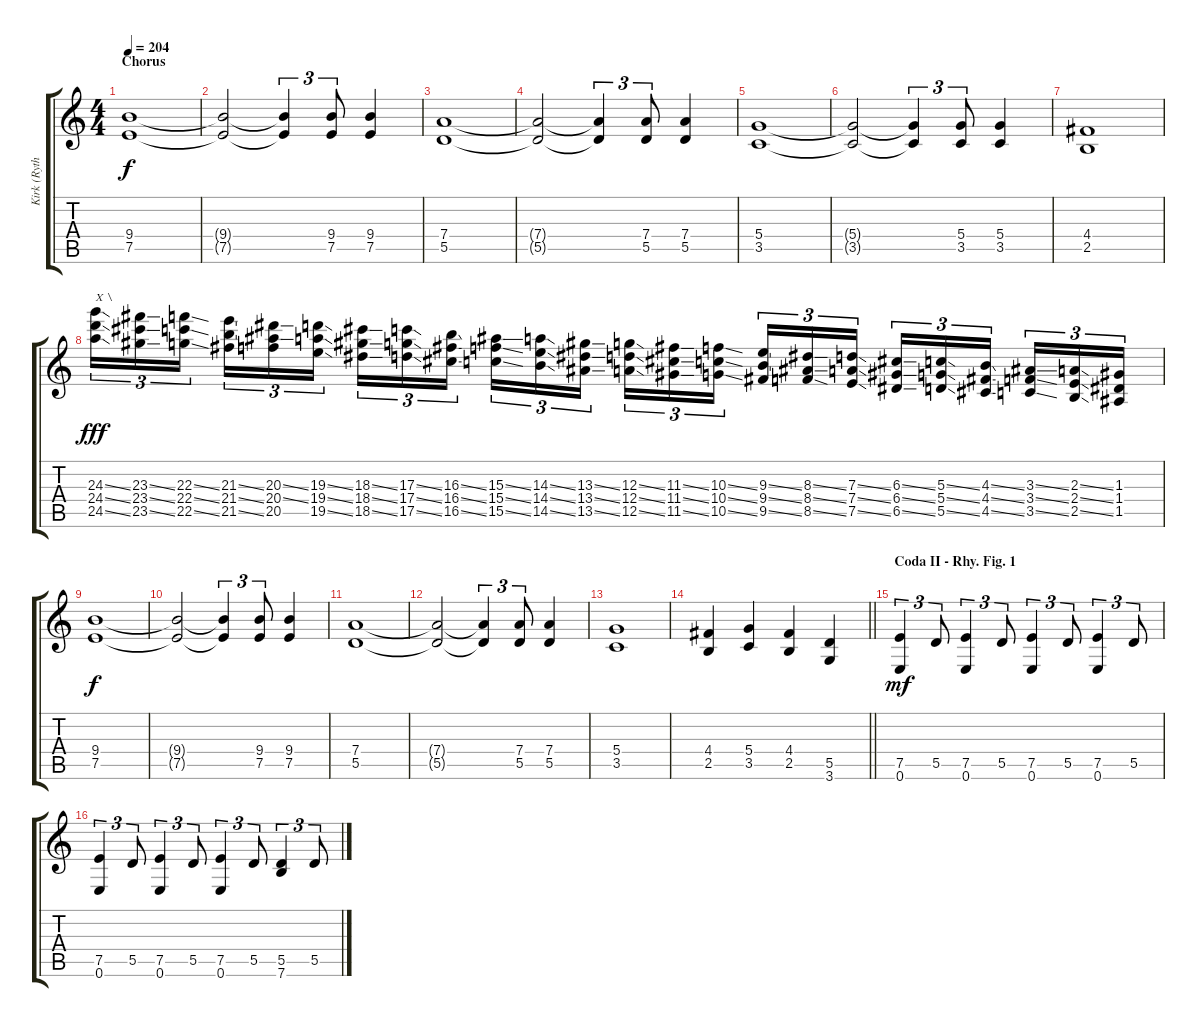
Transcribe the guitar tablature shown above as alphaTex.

\track ("Kirk (Rythm guitar)" "Kirk (Ryth") {instrument overdrivenguitar}
\staff {score tabs}
\tuning (E4 B3 G3 D3 A2 E2) {hide}
\ts (4 4)
\section ("" "Chorus")
\tempo 204
\clef g2
\ks c
(9.4 7.5).1{dy f} |
(9.4{t} 7.5{t}).2 (9.4{t} 7.5{t}).4{tu (3 2)} (9.4 7.5).8{tu (3 2)} (9.4 7.5).4 |
(7.4 5.5).1 |
(7.4{t} 5.5{t}).2 (7.4{t} 5.5{t}).4{tu (3 2)} (7.4 5.5).8{tu (3 2)} (7.4 5.5).4 |
(5.4 3.5).1 |
(5.4{t} 3.5{t}).2 (5.4{t} 3.5{t}).4{tu (3 2)} (5.4 3.5).8{tu (3 2)} (5.4 3.5).4 |
(4.4 2.5).1 |
(24.3{ss} 24.4{ss} 24.5{ss}).16{tu (3 2) txt "X \\" dy fff instrument guitarfretnoise} (23.3{ss} 23.4{ss} 23.5{ss}).16{tu (3 2)} (22.3{ss} 22.4{ss} 22.5{ss}).16{tu (3 2) beam splitsecondary} (21.3{ss} 21.4{ss} 21.5{ss}).16{tu (3 2)} (20.3{ss} 20.4{ss} 20.5).16{tu (3 2)} (19.3{ss} 19.4{ss} 19.5{ss}).16{tu (3 2)} (18.3{ss} 18.4{ss} 18.5{ss}).16{tu (3 2)} (17.3{ss} 17.4{ss} 17.5{ss}).16{tu (3 2)} (16.3{ss} 16.4{ss} 16.5{ss}).16{tu (3 2) beam splitsecondary} (15.3{ss} 15.4{ss} 15.5{ss}).16{tu (3 2)} (14.3{ss} 14.4{ss} 14.5{ss}).16{tu (3 2)} (13.3{ss} 13.4{ss} 13.5{ss}).16{tu (3 2)} (12.3{ss} 12.4{ss} 12.5{ss}).16{tu (3 2)} (11.3{ss} 11.4{ss} 11.5{ss}).16{tu (3 2)} (10.3{ss} 10.4{ss} 10.5{ss}).16{tu (3 2) beam splitsecondary} (9.3{ss} 9.4{ss} 9.5{ss}).16{tu (3 2)} (8.3{ss} 8.4{ss} 8.5{ss}).16{tu (3 2)} (7.3{ss} 7.4{ss} 7.5{ss}).16{tu (3 2)} (6.3{ss} 6.4{ss} 6.5{ss}).16{tu (3 2)} (5.3{ss} 5.4{ss} 5.5{ss}).16{tu (3 2)} (4.3{ss} 4.4{ss} 4.5{ss}).16{tu (3 2) beam splitsecondary} (3.3{ss} 3.4{ss} 3.5{ss}).16{tu (3 2)} (2.3{ss} 2.4{ss} 2.5{ss}).16{tu (3 2)} (1.3 1.4 1.5).16{tu (3 2)} |
(9.4 7.5).1{dy f instrument overdrivenguitar} |
(9.4{t} 7.5{t}).2 (9.4{t} 7.5{t}).4{tu (3 2)} (9.4 7.5).8{tu (3 2)} (9.4 7.5).4 |
(7.4 5.5).1 |
(7.4{t} 5.5{t}).2 (7.4{t} 5.5{t}).4{tu (3 2)} (7.4 5.5).8{tu (3 2)} (7.4 5.5).4 |
(5.4 3.5).1 |
\barLineRight lightlight
(4.4 2.5).4 (5.4 3.5).4 (4.4 2.5).4 (5.5 3.6).4 |
\section ("" "Coda II - Rhy. Fig. 1")
(7.5 0.6).4{tu (3 2) dy mf} 5.5.8{tu (3 2)} (7.5 0.6).4{tu (3 2)} 5.5.8{tu (3 2)} (7.5 0.6).4{tu (3 2)} 5.5.8{tu (3 2)} (7.5 0.6).4{tu (3 2)} 5.5.8{tu (3 2)} |
(7.5 0.6).4{tu (3 2)} 5.5.8{tu (3 2)} (7.5 0.6).4{tu (3 2)} 5.5.8{tu (3 2)} (7.5 0.6).4{tu (3 2)} 5.5.8{tu (3 2)} (5.5 7.6).4{tu (3 2)} 5.5.8{tu (3 2)}
